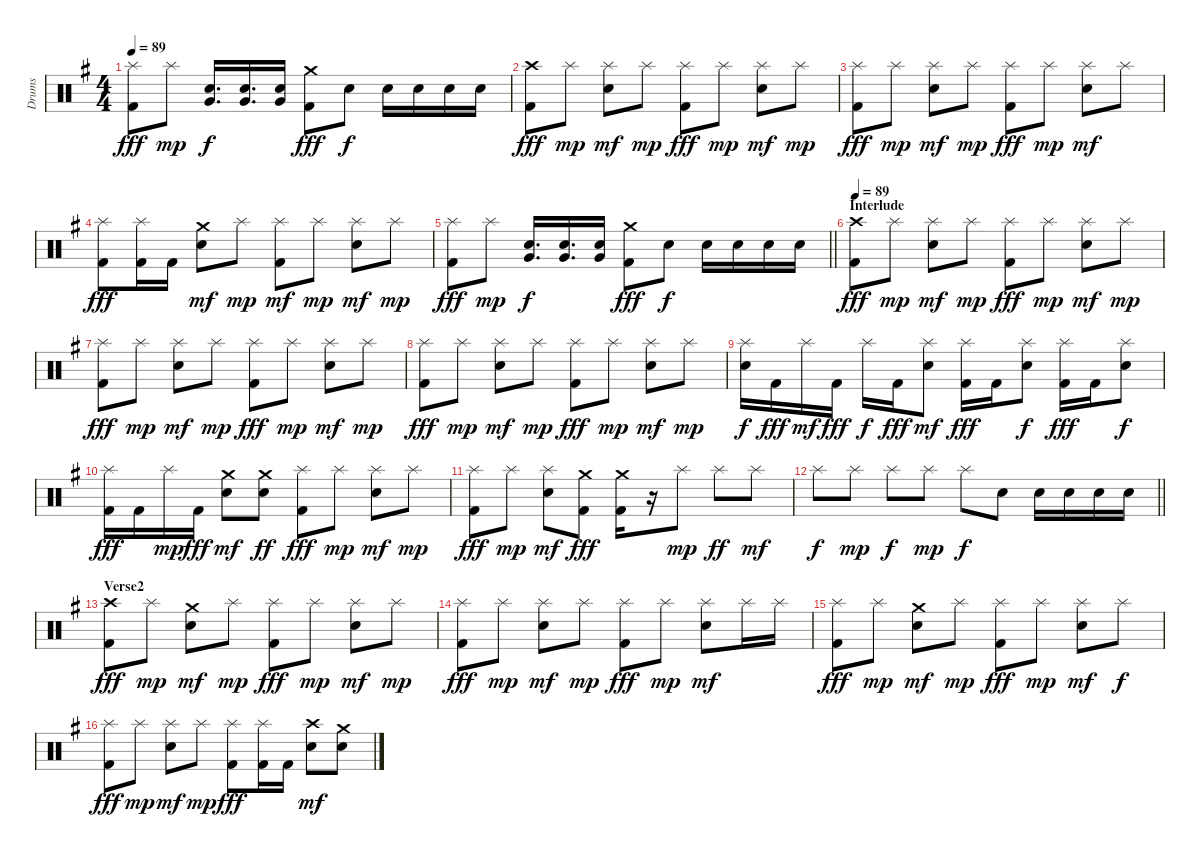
\track ("Drums" "Drums") {instrument percussion}
\staff {score}
\articulation defaults
\ts (4 4)
\tempo 89
\clef neutral
\ks g
("Splash (hit)" "Kick (hit) 2").8{dy fff} "Splash (hit)".8{dy mp} ("Very Low Tom (hit)" "Electric Snare (hit)").16{d dy f} ("Very Low Tom (hit)" "Electric Snare (hit)").16{d} ("Very Low Tom (hit)" "Electric Snare (hit)").16 ("Crash medium (hit)" "Kick (hit) 2").8{dy fff} "Electric Snare (hit)".8{dy f} "Electric Snare (hit)".16 "Electric Snare (hit)".16 "Electric Snare (hit)".16 "Electric Snare (hit)".16 |
("Crash high (hit)" "Kick (hit) 2").8{dy fff} "Splash (hit)".8{dy mp} ("Splash (hit)" "Electric Snare (hit)").8{dy mf} "Splash (hit)".8{dy mp} ("Splash (hit)" "Kick (hit) 2").8{dy fff} "Splash (hit)".8{dy mp} ("Splash (hit)" "Electric Snare (hit)").8{dy mf} "Splash (hit)".8{dy mp} |
("Splash (hit)" "Kick (hit) 2").8{dy fff} "Splash (hit)".8{dy mp} ("Splash (hit)" "Electric Snare (hit)").8{dy mf} "Splash (hit)".8{dy mp} ("Splash (hit)" "Kick (hit) 2").8{dy fff} "Splash (hit)".8{dy mp} ("Splash (hit)" "Electric Snare (hit)").8{dy mf} "Splash (hit)".8 |
("Splash (hit)" "Kick (hit) 2").8{dy fff} ("Splash (hit)" "Kick (hit) 2").16 "Kick (hit) 2".16 ("Crash medium (hit)" "Electric Snare (hit)").8{dy mf} "Splash (hit)".8{dy mp} ("Splash (hit)" "Kick (hit) 2").8{dy mf} "Splash (hit)".8{dy mp} ("Splash (hit)" "Electric Snare (hit)").8{dy mf} "Splash (hit)".8{dy mp} |
\barLineRight lightlight
("Splash (hit)" "Kick (hit) 2").8{dy fff} "Splash (hit)".8{dy mp} ("Very Low Tom (hit)" "Electric Snare (hit)").16{d dy f} ("Very Low Tom (hit)" "Electric Snare (hit)").16{d} ("Very Low Tom (hit)" "Electric Snare (hit)").16 ("Crash medium (hit)" "Kick (hit) 2").8{dy fff} "Electric Snare (hit)".8{dy f} "Electric Snare (hit)".16 "Electric Snare (hit)".16 "Electric Snare (hit)".16 "Electric Snare (hit)".16 |
\section ("" "Interlude")
\tempo 89
("Crash high (hit)" "Kick (hit) 2").8{dy fff} "Splash (hit)".8{dy mp} ("Splash (hit)" "Electric Snare (hit)").8{dy mf} "Splash (hit)".8{dy mp} ("Splash (hit)" "Kick (hit) 2").8{dy fff} "Splash (hit)".8{dy mp} ("Splash (hit)" "Electric Snare (hit)").8{dy mf} "Splash (hit)".8{dy mp} |
("Splash (hit)" "Kick (hit) 2").8{dy fff} "Splash (hit)".8{dy mp} ("Splash (hit)" "Electric Snare (hit)").8{dy mf} "Splash (hit)".8{dy mp} ("Splash (hit)" "Kick (hit) 2").8{dy fff} "Splash (hit)".8{dy mp} ("Splash (hit)" "Electric Snare (hit)").8{dy mf} "Splash (hit)".8{dy mp} |
("Splash (hit)" "Kick (hit) 2").8{dy fff} "Splash (hit)".8{dy mp} ("Splash (hit)" "Electric Snare (hit)").8{dy mf} "Splash (hit)".8{dy mp} ("Splash (hit)" "Kick (hit) 2").8{dy fff} "Splash (hit)".8{dy mp} ("Splash (hit)" "Electric Snare (hit)").8{dy mf} "Splash (hit)".8{dy mp} |
("Splash (hit)" "Electric Snare (hit)").16{dy f} "Kick (hit) 2".16{dy fff} "Splash (hit)".16{dy mf} "Kick (hit) 2".16{dy fff} "Splash (hit)".16{dy f} "Kick (hit) 2".16{dy fff} ("Splash (hit)" "Electric Snare (hit)").8{dy mf} ("Splash (hit)" "Kick (hit) 2").16{dy fff} "Kick (hit) 2".16 ("Splash (hit)" "Electric Snare (hit)").8{dy f} ("Splash (hit)" "Kick (hit) 2").16{dy fff} "Kick (hit) 2".16 ("Splash (hit)" "Electric Snare (hit)").8{dy f} |
("Splash (hit)" "Kick (hit) 2").16{dy fff} "Kick (hit) 2".16 "Splash (hit)".16{dy mp} "Kick (hit) 2".16{dy fff} ("Crash medium (hit)" "Electric Snare (hit)").8{dy mf} ("Crash medium (hit)" "Electric Snare (hit)").8{dy ff} ("Splash (hit)" "Kick (hit) 2").8{dy fff} "Splash (hit)".8{dy mp} ("Splash (hit)" "Electric Snare (hit)").8{dy mf} "Splash (hit)".8{dy mp} |
("Splash (hit)" "Kick (hit) 2").8{dy fff} "Splash (hit)".8{dy mp} ("Splash (hit)" "Electric Snare (hit)").8{dy mf} ("Crash medium (hit)" "Kick (hit) 2").8{dy fff} ("Crash medium (hit)" "Kick (hit) 2").16 r.16 "Splash (hit)".8{dy mp} "Splash (hit)".8{dy ff} "Splash (hit)".8{dy mf} |
\barLineRight lightlight "Splash (hit)".8{dy f} "Splash (hit)".8{dy mp} "Splash (hit)".8{dy f} "Splash (hit)".8{dy mp} "Splash (hit)".8{dy f} "Electric Snare (hit)".8 "Electric Snare (hit)".16 "Electric Snare (hit)".16 "Electric Snare (hit)".16 "Electric Snare (hit)".16
|
\section ("" "Verse2")
("Crash high (hit)" "Kick (hit) 2").8{dy fff} "Splash (hit)".8{dy mp} ("Crash medium (hit)" "Electric Snare (hit)").8{dy mf} "Splash (hit)".8{dy mp} ("Splash (hit)" "Kick (hit) 2").8{dy fff} "Splash (hit)".8{dy mp} ("Splash (hit)" "Electric Snare (hit)").8{dy mf} "Splash (hit)".8{dy mp} |
("Splash (hit)" "Kick (hit) 2").8{dy fff} "Splash (hit)".8{dy mp} ("Splash (hit)" "Electric Snare (hit)").8{dy mf} "Splash (hit)".8{dy mp} ("Splash (hit)" "Kick (hit) 2").8{dy fff} "Splash (hit)".8{dy mp} ("Splash (hit)" "Electric Snare (hit)").8{dy mf} "Splash (hit)".16 "Splash (hit)".16 |
("Splash (hit)" "Kick (hit) 2").8{dy fff} "Splash (hit)".8{dy mp} ("Crash medium (hit)" "Electric Snare (hit)").8{dy mf} "Splash (hit)".8{dy mp} ("Splash (hit)" "Kick (hit) 2").8{dy fff} "Splash (hit)".8{dy mp} ("Splash (hit)" "Electric Snare (hit)").8{dy mf} "Splash (hit)".8{dy f} |
("Splash (hit)" "Kick (hit) 2").8{dy fff} "Splash (hit)".8{dy mp} ("Splash (hit)" "Electric Snare (hit)").8{dy mf} "Splash (hit)".8{dy mp} ("Splash (hit)" "Kick (hit) 2").8{dy fff} ("Splash (hit)" "Kick (hit) 2").16 "Kick (hit) 2".16 ("Crash high (hit)" "Electric Snare (hit)").8{dy mf} ("Crash medium (hit)" "Electric Snare (hit)").8
